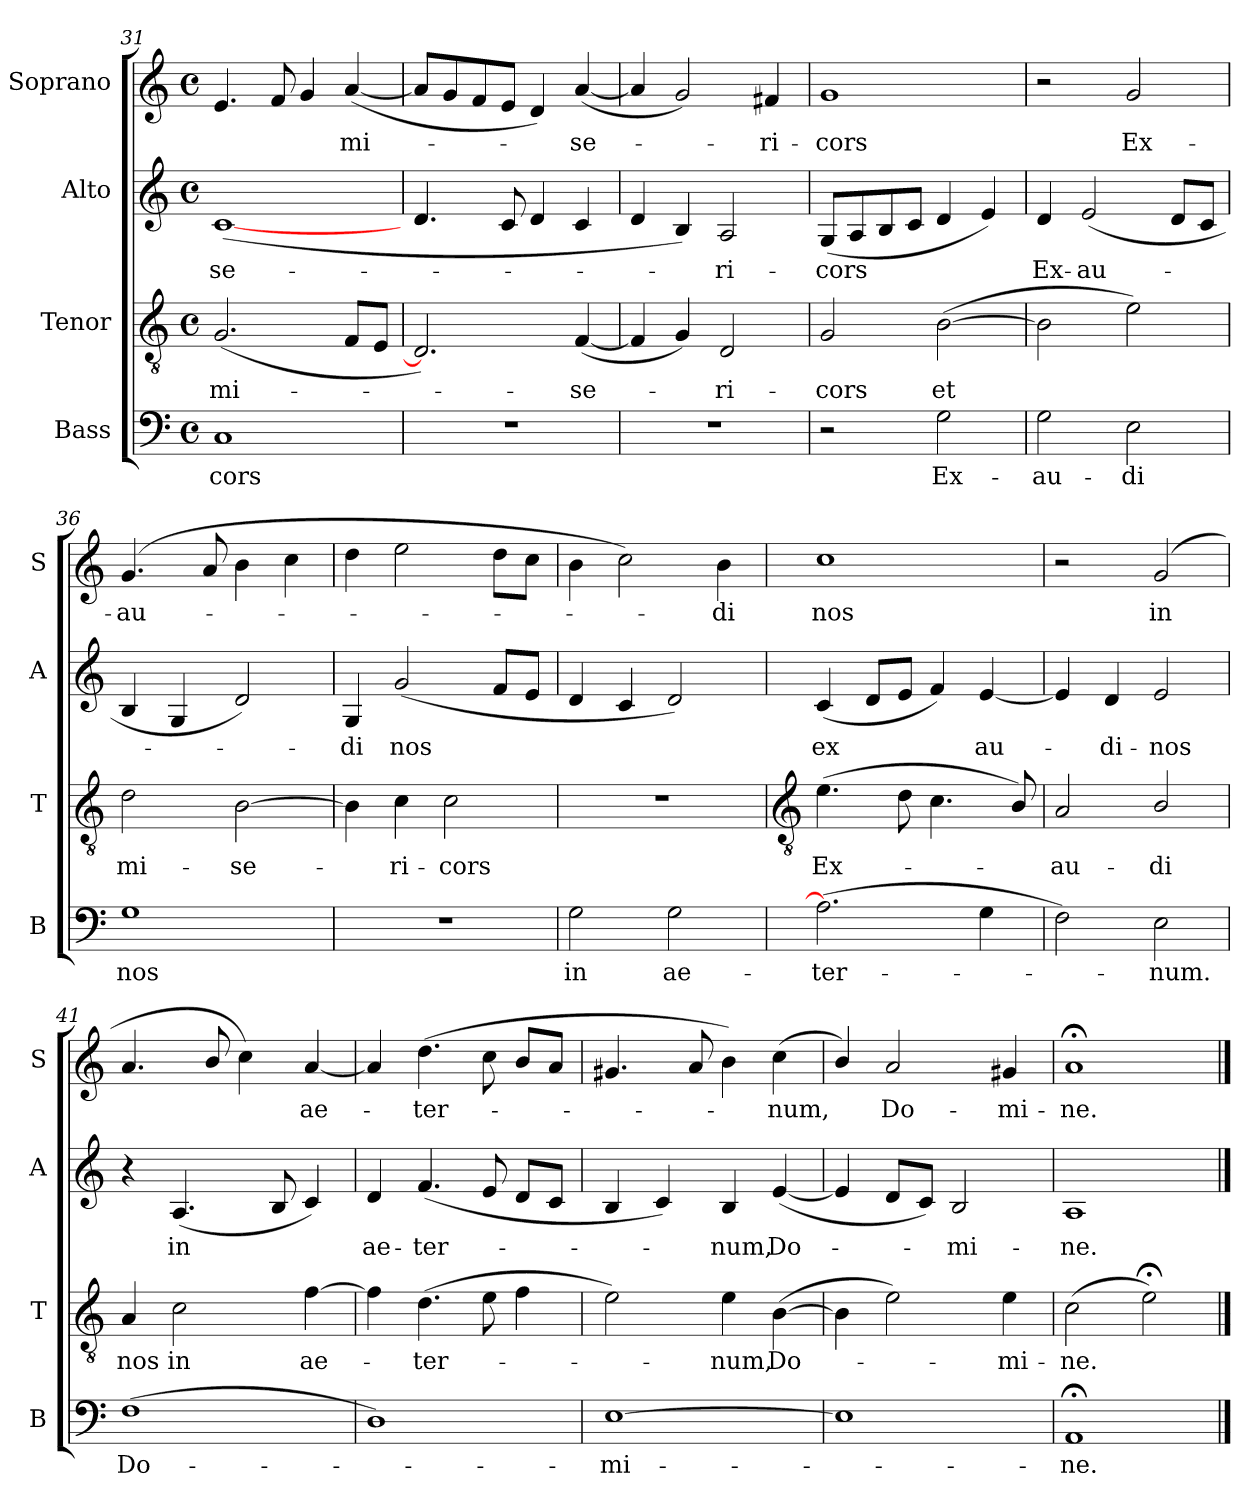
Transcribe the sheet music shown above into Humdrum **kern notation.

**kern	**text	**kern	**text	**kern	**text	**kern	**text
*part4	*part4	*part3	*part3	*part2	*part2	*part1	*part1
*staff4	*staff4	*staff3	*staff3	*staff2	*staff2	*staff1	*staff1
*I"Bass	*	*I"Tenor	*	*I"Alto	*	*I"Soprano	*
*I'B	*	*I'T	*	*I'A	*	*I'S	*
!!LO:LB:g=z
*clefF4	*	*clefGv2	*	*clefG2	*	*clefG2	*
*k[]	*	*k[]	*	*k[]	*	*k[]	*
*C:	*	*C:	*	*C:	*	*C:	*
*M4/4	*	*M4/4	*	*M4/4	*	*M4/4	*
*met(c)	*	*met(c)	*	*met(c)	*	*met(c)	*
=31	=31	=31	=31	=31	=31	=31	=31
!	!LO:LY:b	!	!LO:LY:b	!	!LO:LY:b	!	!
1C	-cors	(<2.G	mi-	(<[1c	se-	4.e	.
.	.	.	.	.	.	8f	.
.	.	.	.	.	.	4g	.
!	!	!	!	!	!	!	!LO:LY:b
.	.	8FL	.	.	.	(<[4a	mi-
.	.	8EJ	.	.	.	.	.
=32	=32	=32	=32	=32	=32	=32	=32
1r	.	2.D])	.	4.d	.	8aL]	.
.	.	.	.	.	.	8g	.
.	.	.	.	.	.	8f	.
.	.	.	.	8c	.	8eJ	.
.	.	.	.	4d	.	4d)	.
!	!	!	!LO:LY:b	!	!	!	!LO:LY:b
.	.	(<[4F	se-	4c	.	(<[4a	se-
=33	=33	=33	=33	=33	=33	=33	=33
1r	.	4F]	.	4d	.	4a]	.
.	.	4G)	.	4B)	.	2g)	.
!	!	!	!LO:LY:b	!	!LO:LY:b	!	!
.	.	2D	ri-	2A	ri-	.	.
!	!	!	!	!	!	!	!LO:LY:b
.	.	.	.	.	.	4f#X	ri-
=34	=34	=34	=34	=34	=34	=34	=34
!	!	!	!LO:LY:b	!	!LO:LY:b	!	!LO:LY:b
2r	.	2G	-cors	(<8GL	-cors	1g	-cors
.	.	.	.	8A	.	.	.
.	.	.	.	8B	.	.	.
.	.	.	.	8cJ	.	.	.
!	!LO:LY:b	!	!LO:LY:b	!	!	!	!
2G	Ex-	(>[2B	et	4d	.	.	.
.	.	.	.	4e)	.	.	.
=35	=35	=35	=35	=35	=35	=35	=35
!	!LO:LY:b	!	!	!	!LO:LY:b	!	!
2G	-au-	2B]	.	4d	Ex-	2r	.
!	!	!	!	!	!LO:LY:b	!	!
.	.	.	.	(<2e	-au-	.	.
!	!LO:LY:b	!	!	!	!	!	!LO:LY:b
2E	-di	2e)	.	.	.	2g	Ex-
.	.	.	.	8dL	.	.	.
.	.	.	.	8cJ	.	.	.
=36	=36	=36	=36	=36	=36	=36	=36
!	!LO:LY:b	!	!LO:LY:b	!	!	!	!LO:LY:b
1G	nos	2d	mi-	4B	.	(>4.g	-au-
.	.	.	.	4G	.	.	.
.	.	.	.	.	.	8a	.
!	!	!	!LO:LY:b	!	!	!	!
.	.	[2B	-se-	2d)	.	4b	.
.	.	.	.	.	.	4cc	.
=37	=37	=37	=37	=37	=37	=37	=37
!	!	!	!	!	!LO:LY:b	!	!
1r	.	4B]	.	4G	di	4dd	.
!	!	!	!LO:LY:b	!	!LO:LY:b	!	!
.	.	4c	ri-	(<2g	nos	2ee	.
!	!	!	!LO:LY:b	!	!	!	!
.	.	2c	-cors	.	.	.	.
.	.	.	.	8fL	.	8ddL	.
.	.	.	.	8eJ	.	8ccJ	.
=38	=38	=38	=38	=38	=38	=38	=38
!	!LO:LY:b	!	!	!	!	!	!
2G	in	1r	.	4d	.	4b	.
.	.	.	.	4c	.	2cc)	.
!	!LO:LY:b	!	!	!	!	!	!
2G	ae-	.	.	2d)	.	.	.
!	!	!	!	!	!	!	!LO:LY:b
.	.	.	.	.	.	4b	di
!!LO:LB:g=z
=39	=39	=39	=39	=39	=39	=39	=39
*	*	*clefGv2	*	*	*	*	*
!	!LO:LY:b	!	!LO:LY:b	!	!LO:LY:b	!	!LO:LY:b
(>2.A]	-ter-	(>4.e	Ex-	(<4c	ex	1cc	nos
.	.	.	.	8dL	.	.	.
.	.	8d	.	8eJ	.	.	.
.	.	4.c	.	4f)	.	.	.
!	!	!	!	!	!LO:LY:b	!	!
4G	.	.	.	[4e	au-	.	.
.	.	8B/)	.	.	.	.	.
=40	=40	=40	=40	=40	=40	=40	=40
!	!	!	!LO:LY:b	!	!	!	!
2F)	.	2A	au-	4e]	.	2r	.
!	!	!	!	!	!LO:LY:b	!	!
.	.	.	.	4d	di-	.	.
!	!LO:LY:b	!	!LO:LY:b	!	!LO:LY:b	!	!LO:LY:b
2E	num.	2B/	-di	2e	-nos	(<2g	in
=41	=41	=41	=41	=41	=41	=41	=41
!	!LO:LY:b	!	!LO:LY:b	!	!	!	!
(>1F	Do-	4A	nos	4r	.	4.a	.
!	!	!	!LO:LY:b	!	!LO:LY:b	!	!
.	.	2c	in	(<4.A	in	.	.
.	.	.	.	.	.	8b/	.
.	.	.	.	.	.	4cc)	.
.	.	.	.	8B	.	.	.
!	!	!	!LO:LY:b	!	!	!	!LO:LY:b
.	.	[4f	ae-	4c)	.	[4a	ae-
=42	=42	=42	=42	=42	=42	=42	=42
!	!	!	!	!	!LO:LY:b	!	!
1D)	.	4f]	.	4d	ae-	4a]	.
!	!	!	!LO:LY:b	!	!LO:LY:b	!	!LO:LY:b
.	.	(>4.d	-ter-	(<4.f	-ter-	(>4.dd	ter-
.	.	8e	.	8e	.	8cc	.
.	.	4f	.	8dL	.	8bL	.
.	.	.	.	8cJ	.	8aJ	.
=43	=43	=43	=43	=43	=43	=43	=43
!	!LO:LY:b	!	!	!	!	!	!
[1E	mi-	2e)	.	4B	.	4.g#X	.
.	.	.	.	4c)	.	.	.
.	.	.	.	.	.	8a	.
!	!	!	!LO:LY:b	!	!LO:LY:b	!	!
.	.	4e	num,	4B	num,	4b)	.
!	!	!	!LO:LY:b	!	!LO:LY:b	!	!LO:LY:b
.	.	(>[4B	Do-	(<[4e	Do-	(<4cc	num,
=44	=44	=44	=44	=44	=44	=44	=44
1E]	.	4B]	.	4e]	.	4b/)	.
!	!	!	!	!	!	!	!LO:LY:b
.	.	2e)	.	8dL	.	2a	Do-
.	.	.	.	8cJ)	.	.	.
!	!	!	!	!	!LO:LY:b	!	!
.	.	.	.	2B	mi-	.	.
!	!	!	!LO:LY:b	!	!	!	!LO:LY:b
.	.	4e	mi-	.	.	4g#X	-mi-
=45	=45	=45	=45	=45	=45	=45	=45
!	!LO:LY:b	!	!LO:LY:b	!	!LO:LY:b	!	!LO:LY:b
1AA;<	ne.	(>2c	-ne.	1A	-ne.	1a;<	-ne.
.	.	2e;<)	.	.	.	.	.
==	==	==	==	==	==	==	==
*-	*-	*-	*-	*-	*-	*-	*-
